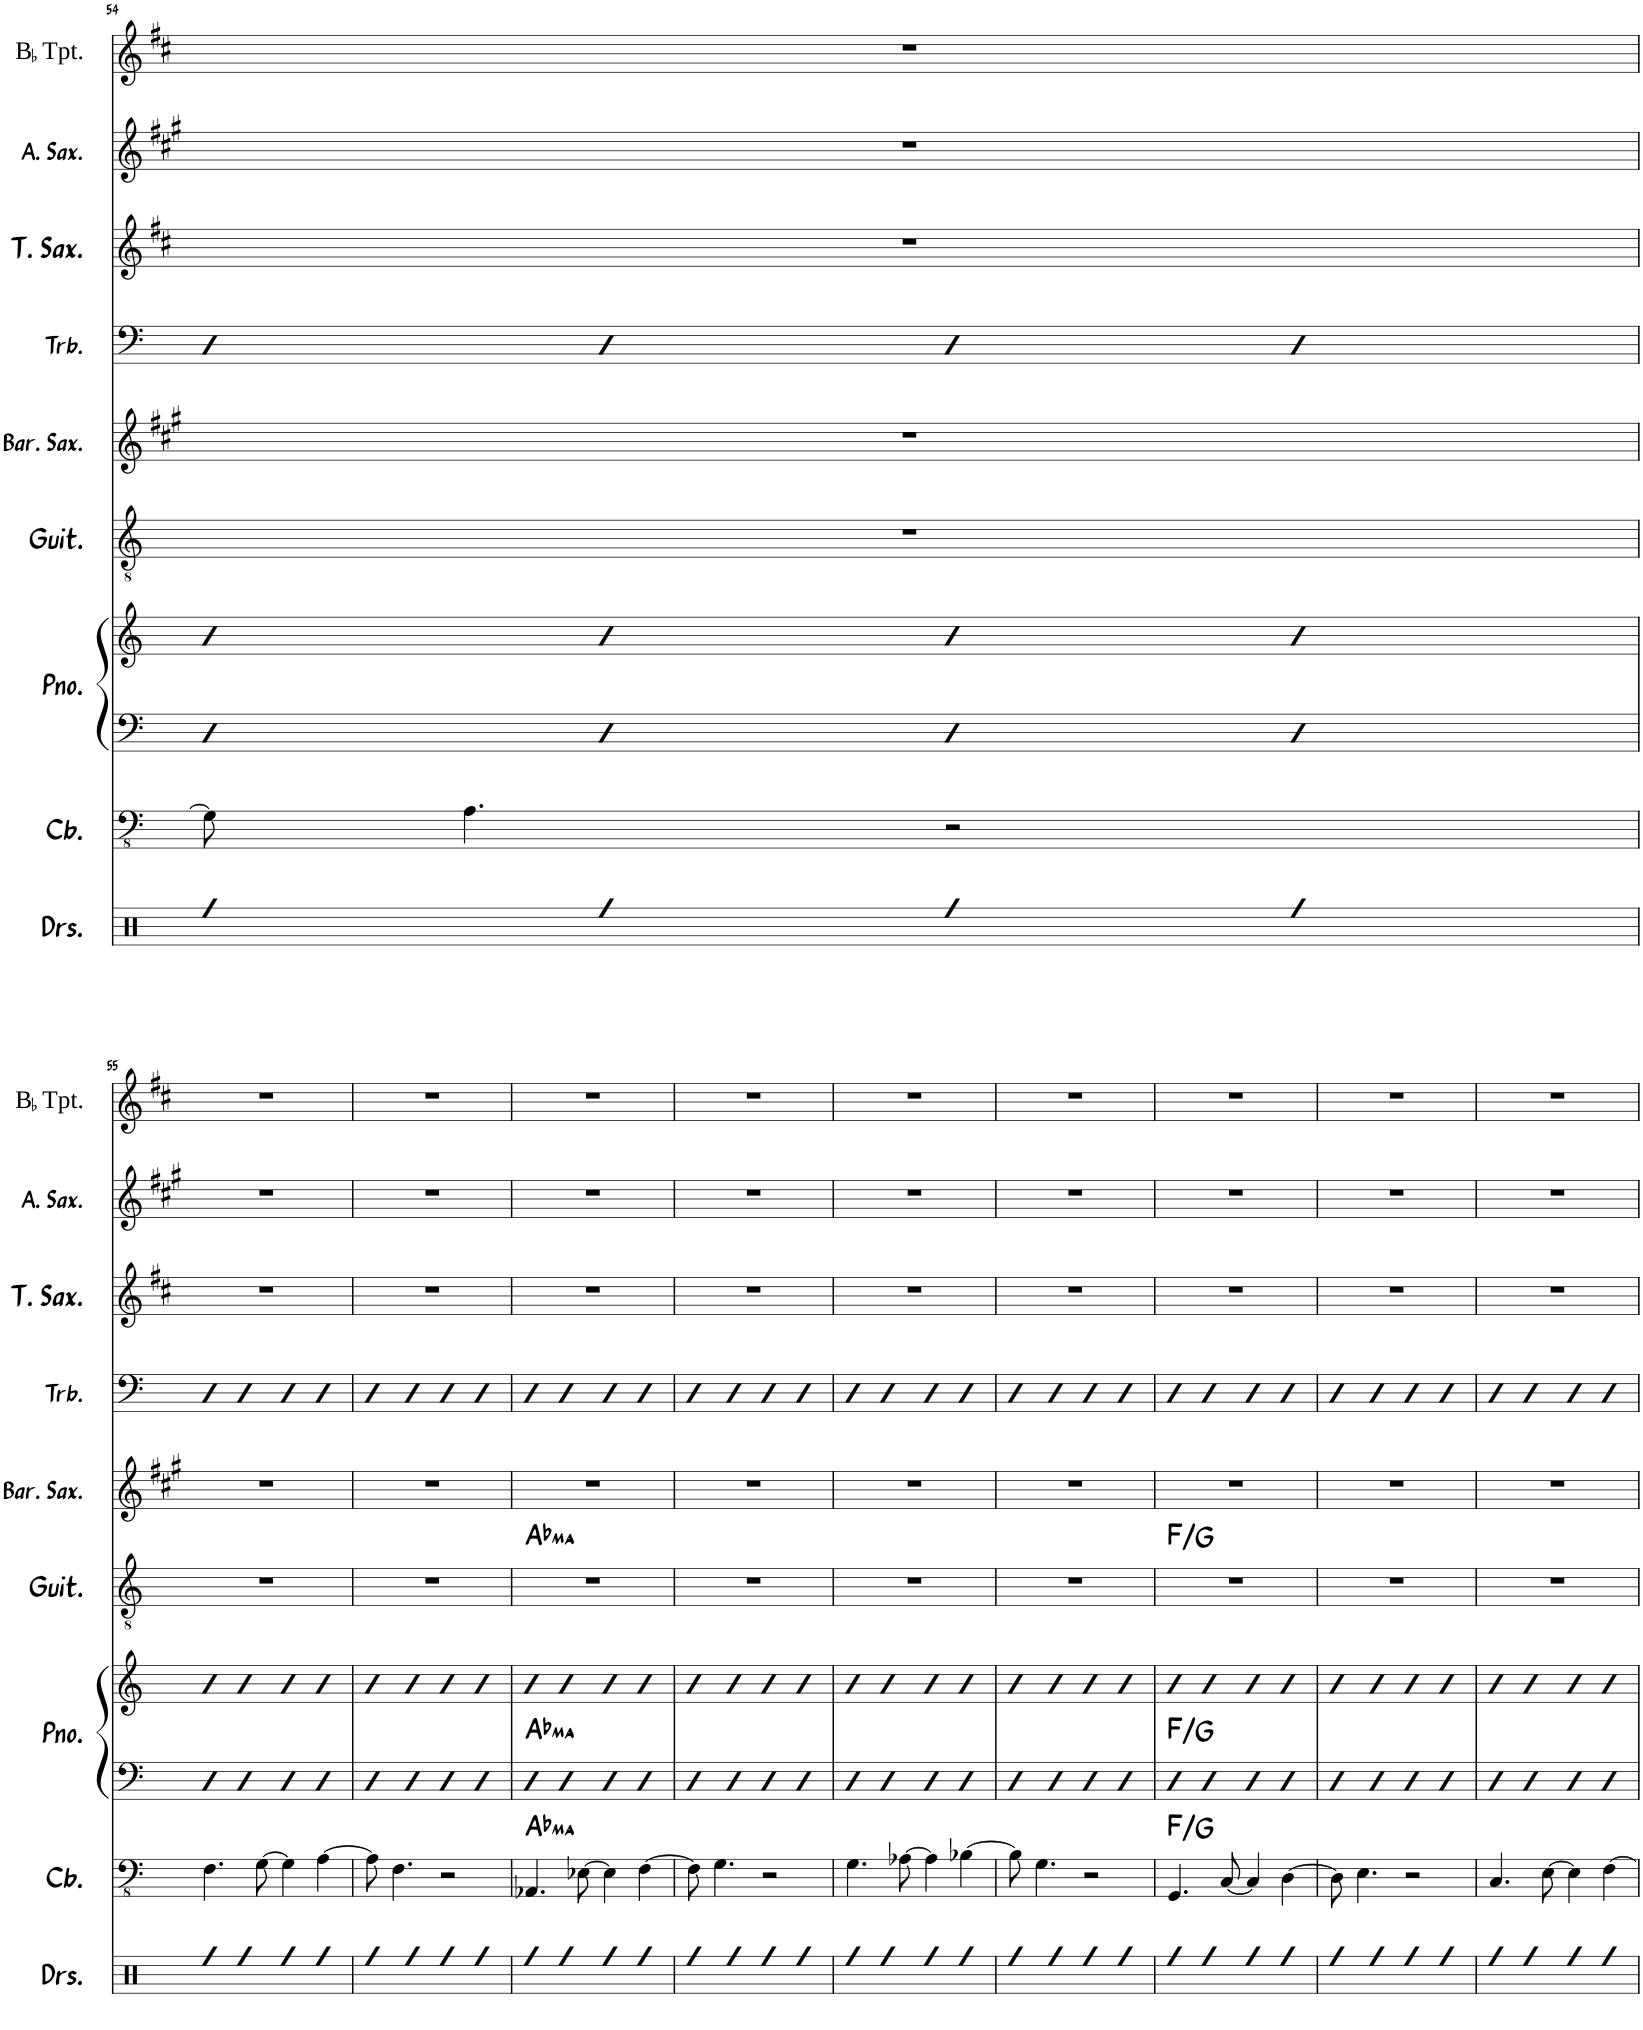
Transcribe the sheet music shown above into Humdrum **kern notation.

**kern	**kern	**harte	**kern	**kern	**harte	**kern	**harte	**kern	**kern	**kern	**kern	**kern
*part9	*part8	*part8	*part7	*part7	*part7	*part6	*part6	*part5	*part4	*part3	*part2	*part1
*staff10	*staff9	*	*staff8	*staff7	*	*staff6	*	*staff5	*staff4	*staff3	*staff2	*staff1
*I"Drumset	*I"Double Bass	*	*I"Piano	*	*	*I"Guitar	*	*I"Baritone Saxophone	*I"Trombone	*I"Tenor Saxophone	*I"Alto Saxophone	*I"BaccidentalFlat Trumpet
*I'Drs.	*	*	*I'Pno.	*	*	*I'Guit.	*	*I'Bar. Sax.	*I'Trb.	*I'T. Sax.	*I'A. Sax.	*I'BaccidentalFlat Tpt.
!!LO:PB:g=z
*clefX	*clefFv4	*	*clefF4	*clefG2	*	*clefGv2	*	*clefG2	*clefF4	*clefG2	*clefG2	*clefG2
*	*	*	*	*	*	*	*	*Trd12c21	*	*Trd8c14	*Trd5c9	*Trd1c2
*k[]	*k[]	*	*k[]	*k[]	*	*k[]	*	*k[f#c#g#]	*k[]	*k[f#c#]	*k[f#c#g#]	*k[f#c#]
*M4/4	*M4/4	*	*M4/4	*M4/4	*	*M4/4	*	*M4/4	*M4/4	*M4/4	*M4/4	*M4/4
=54	=54	=54	=54	=54	=54	=54	=54	=54	=54	=54	=54	=54
4Rff	8GG\]	.	4D	4b	.	1r	.	1r	4D	1r	1r	1r
.	4.AA\	.	.	.	.	.	.	.	.	.	.	.
4Rff	.	.	4D	4b	.	.	.	.	4D	.	.	.
4Rff	2r	.	4D	4b	.	.	.	.	4D	.	.	.
4Rff	.	.	4D	4b	.	.	.	.	4D	.	.	.
!!LO:LB:g=z
=55	=55	=55	=55	=55	=55	=55	=55	=55	=55	=55	=55	=55
4Rff	4.FF\	.	4D	4b	.	1r	.	1r	4D	1r	1r	1r
4Rff	.	.	4D	4b	.	.	.	.	4D	.	.	.
.	[8GG\	.	.	.	.	.	.	.	.	.	.	.
4Rff	4GG\]	.	4D	4b	.	.	.	.	4D	.	.	.
4Rff	[4AA\	.	4D	4b	.	.	.	.	4D	.	.	.
=56	=56	=56	=56	=56	=56	=56	=56	=56	=56	=56	=56	=56
4Rff	8AA\]	.	4D	4b	.	1r	.	1r	4D	1r	1r	1r
.	4.FF\	.	.	.	.	.	.	.	.	.	.	.
4Rff	.	.	4D	4b	.	.	.	.	4D	.	.	.
4Rff	2r	.	4D	4b	.	.	.	.	4D	.	.	.
4Rff	.	.	4D	4b	.	.	.	.	4D	.	.	.
=57	=57	=57	=57	=57	=57	=57	=57	=57	=57	=57	=57	=57
!	!	!LO:H:kt=ma	!	!	!LO:H:kt=ma	!	!LO:H:kt=ma	!	!	!	!	!
4Rff	4.AAA-X/	Ab:maj	4D	4b	Ab:maj	1r	Ab:maj	1r	4D	1r	1r	1r
4Rff	.	.	4D	4b	.	.	.	.	4D	.	.	.
.	[8EE-X\	.	.	.	.	.	.	.	.	.	.	.
4Rff	4EE-\]	.	4D	4b	.	.	.	.	4D	.	.	.
4Rff	[4FF\	.	4D	4b	.	.	.	.	4D	.	.	.
=58	=58	=58	=58	=58	=58	=58	=58	=58	=58	=58	=58	=58
4Rff	8FF\]	.	4D	4b	.	1r	.	1r	4D	1r	1r	1r
.	4.GG\	.	.	.	.	.	.	.	.	.	.	.
4Rff	.	.	4D	4b	.	.	.	.	4D	.	.	.
4Rff	2r	.	4D	4b	.	.	.	.	4D	.	.	.
4Rff	.	.	4D	4b	.	.	.	.	4D	.	.	.
=59	=59	=59	=59	=59	=59	=59	=59	=59	=59	=59	=59	=59
4Rff	4.GG\	.	4D	4b	.	1r	.	1r	4D	1r	1r	1r
4Rff	.	.	4D	4b	.	.	.	.	4D	.	.	.
.	[8AA-X\	.	.	.	.	.	.	.	.	.	.	.
4Rff	4AA-\]	.	4D	4b	.	.	.	.	4D	.	.	.
4Rff	[4BB-X\	.	4D	4b	.	.	.	.	4D	.	.	.
=60	=60	=60	=60	=60	=60	=60	=60	=60	=60	=60	=60	=60
4Rff	8BB-\]	.	4D	4b	.	1r	.	1r	4D	1r	1r	1r
.	4.GG\	.	.	.	.	.	.	.	.	.	.	.
4Rff	.	.	4D	4b	.	.	.	.	4D	.	.	.
4Rff	2r	.	4D	4b	.	.	.	.	4D	.	.	.
4Rff	.	.	4D	4b	.	.	.	.	4D	.	.	.
=61	=61	=61	=61	=61	=61	=61	=61	=61	=61	=61	=61	=61
4Rff	4.GGG/	F:maj/2	4D	4b	F:maj/2	1r	F:maj/2	1r	4D	1r	1r	1r
4Rff	.	.	4D	4b	.	.	.	.	4D	.	.	.
.	[8CC/	.	.	.	.	.	.	.	.	.	.	.
4Rff	4CC/]	.	4D	4b	.	.	.	.	4D	.	.	.
4Rff	[4DD\	.	4D	4b	.	.	.	.	4D	.	.	.
=62	=62	=62	=62	=62	=62	=62	=62	=62	=62	=62	=62	=62
4Rff	8DD\]	.	4D	4b	.	1r	.	1r	4D	1r	1r	1r
.	4.EE\	.	.	.	.	.	.	.	.	.	.	.
4Rff	.	.	4D	4b	.	.	.	.	4D	.	.	.
4Rff	2r	.	4D	4b	.	.	.	.	4D	.	.	.
4Rff	.	.	4D	4b	.	.	.	.	4D	.	.	.
=63	=63	=63	=63	=63	=63	=63	=63	=63	=63	=63	=63	=63
4Rff	4.CC/	.	4D	4b	.	1r	.	1r	4D	1r	1r	1r
4Rff	.	.	4D	4b	.	.	.	.	4D	.	.	.
.	[8EE\	.	.	.	.	.	.	.	.	.	.	.
4Rff	4EE\]	.	4D	4b	.	.	.	.	4D	.	.	.
4Rff	[4FF\	.	4D	4b	.	.	.	.	4D	.	.	.
=	=	=	=	=	=	=	=	=	=	=	=	=
*-	*-	*-	*-	*-	*-	*-	*-	*-	*-	*-	*-	*-
